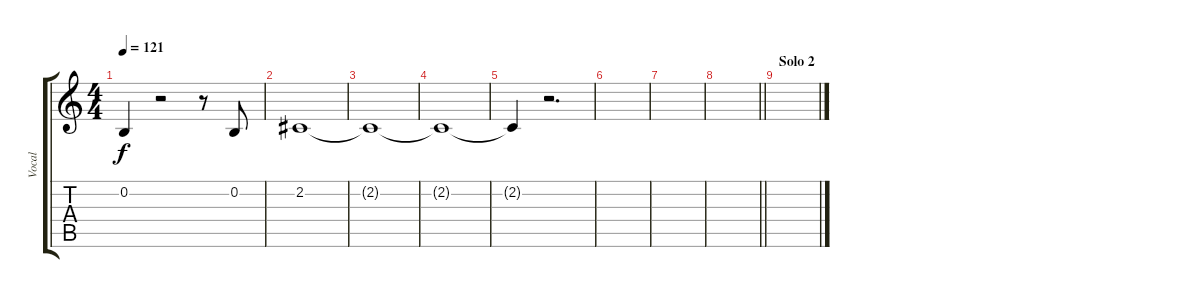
\track ("Vocal" "Vocal") {instrument brightacousticpiano}
\staff {score tabs}
\tuning (E4 B3 G3 D3 A2 E2) {hide}
\ts (4 4)
\tempo 121
\clef g2
\ks c
0.2{t}.4{dy f} r.2 r.8 0.2.8 |
2.2.1 |
2.2{t}.1 |
2.2{t}.1 |
2.2{t}.4 r.2{d} |
|
|
\barLineRight lightlight
|
\section ("" "Solo 2")
